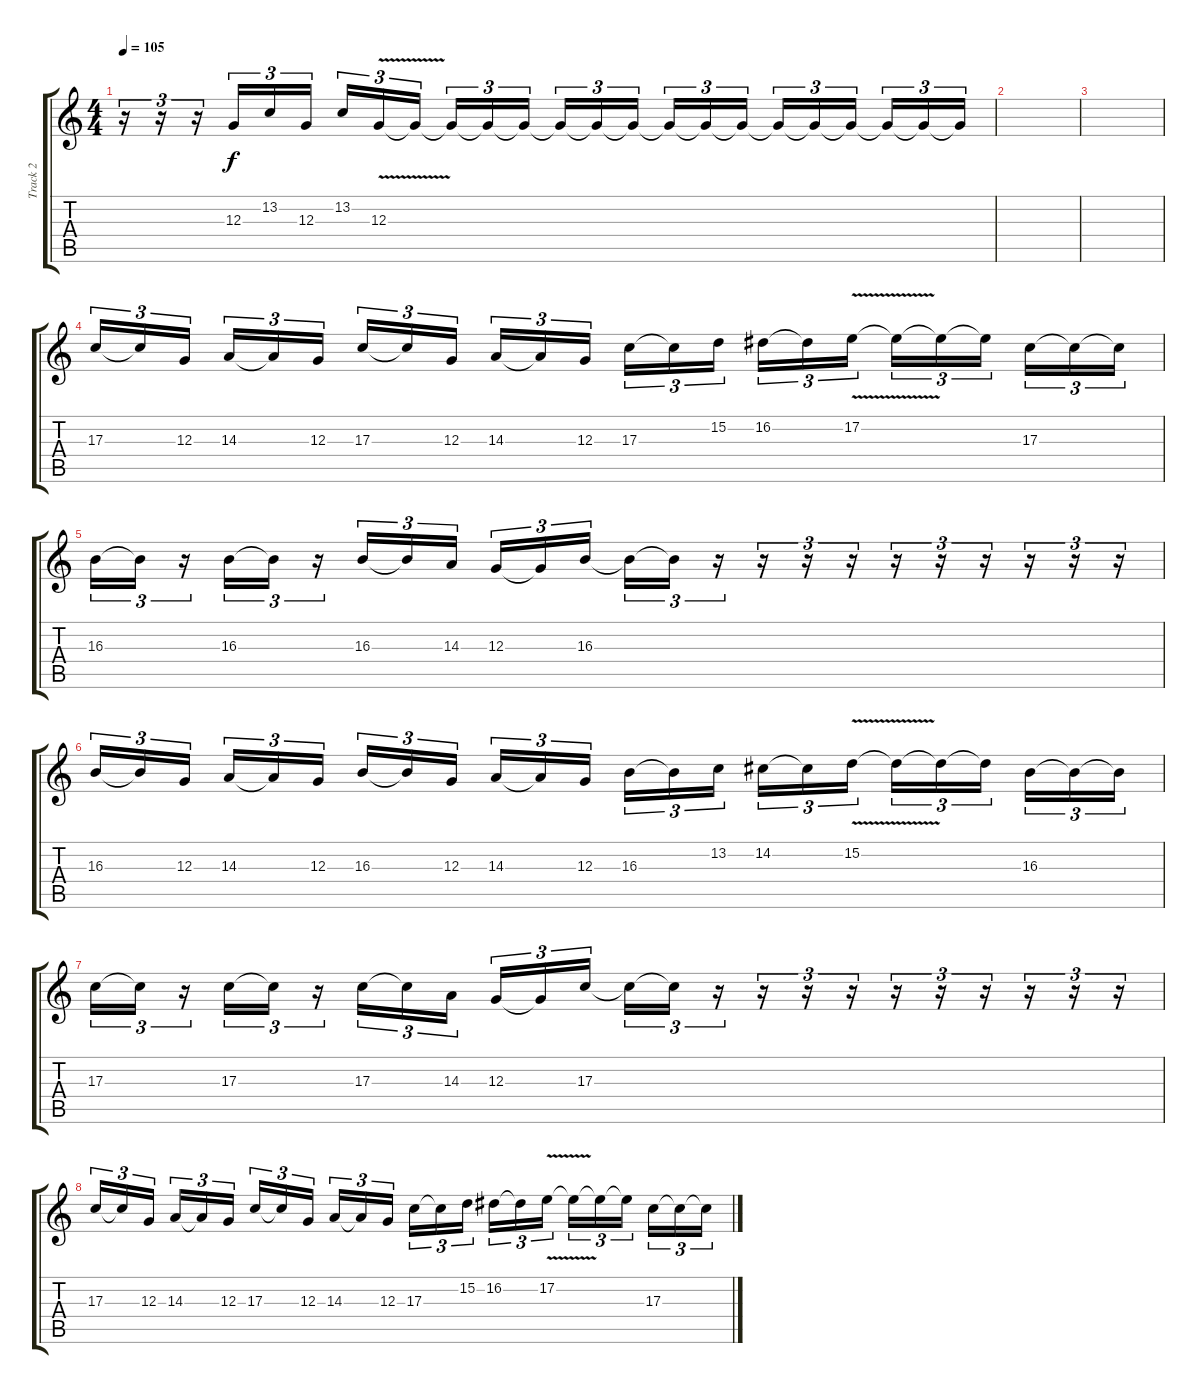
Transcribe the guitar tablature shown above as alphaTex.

\track ("Track 2" "Track 2") {instrument flute}
\staff {score tabs}
\tuning (E4 B3 G3 D3 A2 E2) {hide}
\ts (4 4)
\tempo 105
\clef g2
\ks c
r.16{tu (3 2) dy f} r.16{tu (3 2)} r.16{tu (3 2)} 12.3.16{tu (3 2)} 13.2.16{tu (3 2)} 12.3.16{tu (3 2)} 13.2.16{tu (3 2)} 12.3{v}.16{tu (3 2)} 12.3{t}.16{tu (3 2) beam splitsecondary} 12.3{t}.16{tu (3 2)} 12.3{t}.16{tu (3 2)} 12.3{t}.16{tu (3 2)} 12.3{t}.16{tu (3 2)} 12.3{t}.16{tu (3 2)} 12.3{t}.16{tu (3 2) beam splitsecondary} 12.3{t}.16{tu (3 2)} 12.3{t}.16{tu (3 2)} 12.3{t}.16{tu (3 2)} 12.3{t}.16{tu (3 2)} 12.3{t}.16{tu (3 2)} 12.3{t}.16{tu (3 2) beam splitsecondary} 12.3{t}.16{tu (3 2)} 12.3{t}.16{tu (3 2)} 12.3{t}.16{tu (3 2)} |
|
|
17.3.16{tu (3 2)} 17.3{t}.16{tu (3 2)} 12.3.16{tu (3 2) beam splitsecondary} 14.3.16{tu (3 2)} 14.3{t}.16{tu (3 2)} 12.3.16{tu (3 2)} 17.3.16{tu (3 2)} 17.3{t}.16{tu (3 2)} 12.3.16{tu (3 2) beam splitsecondary} 14.3.16{tu (3 2)} 14.3{t}.16{tu (3 2)} 12.3.16{tu (3 2)} 17.3.16{tu (3 2)} 17.3{t}.16{tu (3 2)} 15.2.16{tu (3 2) beam splitsecondary} 16.2.16{tu (3 2)} 16.2{t}.16{tu (3 2)} 17.2{v}.16{tu (3 2)} 17.2{t}.16{tu (3 2)} 17.2{t}.16{tu (3 2)} 17.2{t}.16{tu (3 2) beam splitsecondary} 17.3.16{tu (3 2)} 17.3{t}.16{tu (3 2)} 17.3{t}.16{tu (3 2)} |
16.3.16{tu (3 2)} 16.3{t}.16{tu (3 2)} r.16{tu (3 2)} 16.3.16{tu (3 2)} 16.3{t}.16{tu (3 2)} r.16{tu (3 2)} 16.3.16{tu (3 2)} 16.3{t}.16{tu (3 2)} 14.3.16{tu (3 2) beam splitsecondary} 12.3.16{tu (3 2)} 12.3{t}.16{tu (3 2)} 16.3.16{tu (3 2)} 16.3{t}.16{tu (3 2)} 16.3{t}.16{tu (3 2)} r.16{tu (3 2)} r.16{tu (3 2)} r.16{tu (3 2)} r.16{tu (3 2)} r.16{tu (3 2)} r.16{tu (3 2)} r.16{tu (3 2)} r.16{tu (3 2)} r.16{tu (3 2)} r.16{tu (3 2)} |
16.3.16{tu (3 2)} 16.3{t}.16{tu (3 2)} 12.3.16{tu (3 2) beam splitsecondary} 14.3.16{tu (3 2)} 14.3{t}.16{tu (3 2)} 12.3.16{tu (3 2)} 16.3.16{tu (3 2)} 16.3{t}.16{tu (3 2)} 12.3.16{tu (3 2) beam splitsecondary} 14.3.16{tu (3 2)} 14.3{t}.16{tu (3 2)} 12.3.16{tu (3 2)} 16.3.16{tu (3 2)} 16.3{t}.16{tu (3 2)} 13.2.16{tu (3 2) beam splitsecondary} 14.2.16{tu (3 2)} 14.2{t}.16{tu (3 2)} 15.2{v}.16{tu (3 2)} 15.2{t}.16{tu (3 2)} 15.2{t}.16{tu (3 2)} 15.2{t}.16{tu (3 2) beam splitsecondary} 16.3.16{tu (3 2)} 16.3{t}.16{tu (3 2)} 16.3{t}.16{tu (3 2)} |
17.3.16{tu (3 2)} 17.3{t}.16{tu (3 2)} r.16{tu (3 2)} 17.3.16{tu (3 2)} 17.3{t}.16{tu (3 2)} r.16{tu (3 2)} 17.3.16{tu (3 2)} 17.3{t}.16{tu (3 2)} 14.3.16{tu (3 2) beam splitsecondary} 12.3.16{tu (3 2)} 12.3{t}.16{tu (3 2)} 17.3.16{tu (3 2)} 17.3{t}.16{tu (3 2)} 17.3{t}.16{tu (3 2)} r.16{tu (3 2)} r.16{tu (3 2)} r.16{tu (3 2)} r.16{tu (3 2)} r.16{tu (3 2)} r.16{tu (3 2)} r.16{tu (3 2)} r.16{tu (3 2)} r.16{tu (3 2)} r.16{tu (3 2)} |
17.3.16{tu (3 2)} 17.3{t}.16{tu (3 2)} 12.3.16{tu (3 2) beam splitsecondary} 14.3.16{tu (3 2)} 14.3{t}.16{tu (3 2)} 12.3.16{tu (3 2)} 17.3.16{tu (3 2)} 17.3{t}.16{tu (3 2)} 12.3.16{tu (3 2) beam splitsecondary} 14.3.16{tu (3 2)} 14.3{t}.16{tu (3 2)} 12.3.16{tu (3 2)} 17.3.16{tu (3 2)} 17.3{t}.16{tu (3 2)} 15.2.16{tu (3 2) beam splitsecondary} 16.2.16{tu (3 2)} 16.2{t}.16{tu (3 2)} 17.2{v}.16{tu (3 2)} 17.2{t}.16{tu (3 2)} 17.2{t}.16{tu (3 2)} 17.2{t}.16{tu (3 2) beam splitsecondary} 17.3.16{tu (3 2)} 17.3{t}.16{tu (3 2)} 17.3{t}.16{tu (3 2)}
